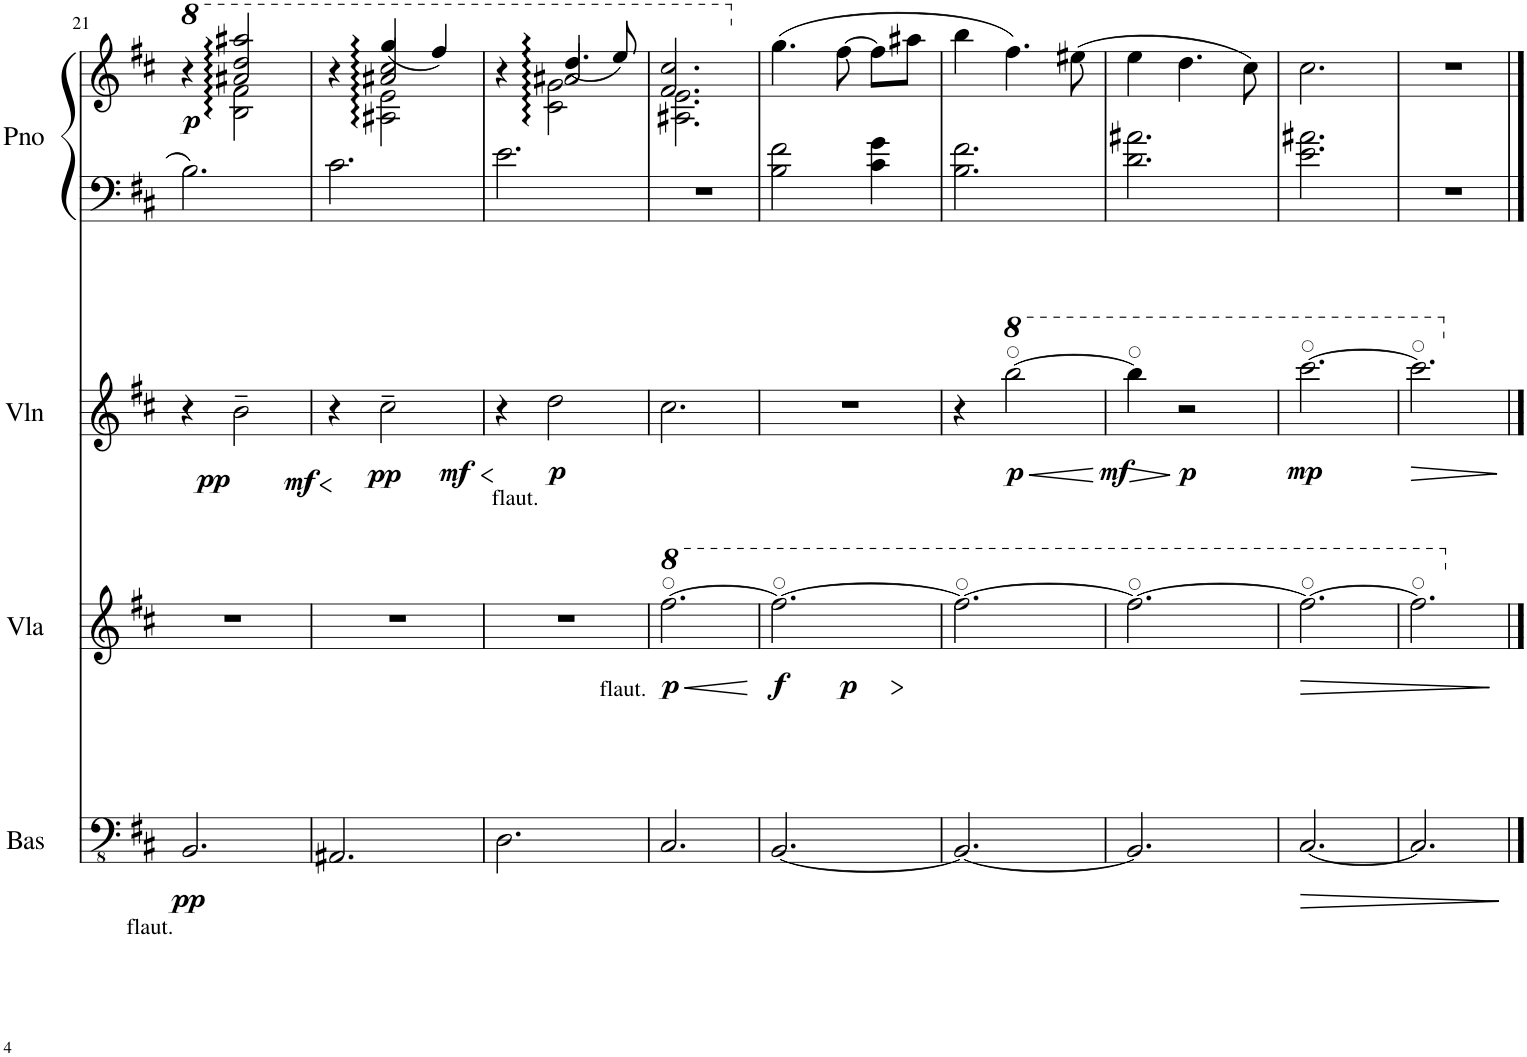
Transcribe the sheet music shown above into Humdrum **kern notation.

**kern	**dynam	**kern	**dynam	**kern	**dynam	**kern	**kern	**dynam
*part4	*part4	*part3	*part3	*part2	*part2	*part1	*part1	*part1
*staff5	*staff5	*staff4	*staff4	*staff3	*staff3	*staff2	*staff1	*staff1/2
*I"Bass	*	*I"Viola	*	*I"Violin	*	*I"Piano	*	*
*I'Bas	*	*I'Vla	*	*I'Vln	*	*I'Pno	*	*
!!LO:PB:g=z
*clefFv4	*	*clefG2	*	*clefG2	*	*clefF4	*clefG2	*
*k[f#c#]	*	*k[f#c#]	*	*k[f#c#]	*	*k[f#c#]	*k[f#c#]	*
*M3/4	*	*M3/4	*	*M3/4	*	*M3/4	*M3/4	*
*	*	*	*	*	*	*	*8va	*
=21	=21	=21	=21	=21	=21	=21	=21	=21
*	*	*	*	*	*	*	*^	*
!LO:TX:b:t=flaut.	!	!	!	!	!	!	!	!	!
!	!LO:DY:b	!	!	!	!	!	!	!	!LO:DY:b
2.BBB/	pp	2.r	.	4r	.	2.B\	4r	4ryy	p
!	!	!	!	!	!LO:HP:b	!	!	!	!
!	!	!	!	!	!LO:DY:n=1:b	!	!	!	!
!	!	!	!	!	!LO:DY:n=2:b	!	!	!	!
.	.	.	.	2b~\	< pp mf	.	2aa#X/ 2ddd/ 2aaa#X/	2b\ 2ff#\	.
*	*	*	*	*	*	*	*v	*v	*
.	.	.	.	.	[	.	.	.
=22	=22	=22	=22	=22	=22	=22	=22	=22
*	*	*	*	*	*	*	*^	*
*	*	*	*	*	*	*	*	*^	*
2.AAA#X/	.	2.r	.	4r	.	2.c#\	4r	4ryy	4ryy	.
!	!	!	!	!	!LO:HP:b	!	!	!	!	!
!	!	!	!	!	!LO:DY:n=1:b	!	!	!	!	!
!	!	!	!	!	!LO:DY:n=2:b	!	!	!	!	!
.	.	.	.	2cc#~\	< pp mf	.	2aa#X/ 2ccc#/	2a#X\ 2ee\	(4ggg/	.
.	.	.	.	.	.	.	.	.	4fff#/)	.
*	*	*	*	*	*	*	*v	*v	*v	*
.	.	.	.	.	[	.	.	.
=23	=23	=23	=23	=23	=23	=23	=23	=23
*	*	*	*	*	*	*	*^	*
*	*	*	*	*	*	*	*	*^	*
2.DD\	.	2.r	.	4r	.	2.e\	4r	4ryy	4ryy	.
!	!	!	!	!LO:TX:b:t=flaut.	!	!	!	!	!	!
!	!	!	!	!	!LO:DY:b	!	!	!	!	!
.	.	.	.	2dd\	p	.	2aa#X/	2cc#\ 2gg\	(4.ddd/	.
.	.	.	.	.	.	.	.	.	8eee/)	.
=24	=24	=24	=24	=24	=24	=24	=24	=24	=24	=24
!	!	!LO:TX:b:t=flaut.	!	!	!	!	!	!	!	!
!	!	!	!LO:HP:b	!	!	!	!	!	!	!
!	!	!	!LO:DY:n=1:b	!	!	!	!	!	!	!
*	*	*	*	*	*	*	*	*v	*v	*
2.CC#/	.	[2.fff#\	< p	2.cc#\	.	2.r	2.ff#/ 2.ccc#/	2.a#X\ 2.ee\	.
*	*	*	*	*	*	*	*v	*v	*
.	.	.	[	.	.	.	.	.
=25	=25	=25	=25	=25	=25	=25	=25	=25
*	*	*8va	*	*	*	*	*	*
!	!	!	!LO:HP:b	!	!	!	!	!
*	*	*	*	*	*	*	*X8va	*
!	!	!	!LO:DY:n=1:b	!	!	!	!	!
!	!	!	!LO:DY:n=2:b	!	!	!	!	!
[2.BBB/	.	2.fff#\_	> f p	2.r	.	2B\ 2f#\	(4.gg\	.
.	.	.	.	.	.	.	[8ff#\	.
.	.	.	.	.	.	4c#\ 4g\	8ff#\L]	.
.	.	.	.	.	.	.	8aa#X\J	.
=26	=26	=26	=26	=26	=26	=26	=26	=26
2.BBB/_	.	2.fff#\_	.	4r	.	2.B\ 2.f#\	4bb\	.
!	!	!	!	!	!LO:HP:b	!	!	!
!	!	!	!	!	!LO:DY:n=1:b	!	!	!
.	.	.	.	[2bbb\	< p	.	4.ff#\)	.
.	.	.	.	.	.	.	(8ee#X\	.
.	.	.	]	.	[	.	.	.
=27	=27	=27	=27	=27	=27	=27	=27	=27
*	*	*	*	*8va	*	*	*	*
!	!	!	!	!	!LO:HP:b	!	!	!
!	!	!	!	!	!LO:DY:n=1:b	!	!	!
2.BBB/]	.	2.fff#\_	.	4bbb\]	> mf	2.d\ 2.a#X\	4ee\	.
!	!	!	!	!	!LO:DY:n=2:b	!	!	!
.	.	.	.	2r	p	.	4.dd\	.
.	.	.	.	.	.	.	8cc#\)	.
.	.	.	.	.	]	.	.	.
=28	=28	=28	=28	=28	=28	=28	=28	=28
!	!LO:HP:b	!	!LO:HP:b	!	!LO:DY:b	!	!	!
[2.CC#/	>	2.fff#\_	>	[2.cccc#\	mp	2.e\ 2.a#X\	2.cc#\	.
=29	=29	=29	=29	=29	=29	=29	=29	=29
!	!	!	!	!	!LO:HP:b	!	!	!
2.CC#/]	.	2.fff#\]	.	2.cccc#\]	>	2.r	2.r	.
.	]	.	]	.	]	.	.	.
*	*	*X8va	*	*	*	*	*	*
*	*	*	*	*X8va	*	*	*	*
==	==	==	==	==	==	==	==	==
*-	*-	*-	*-	*-	*-	*-	*-	*-
